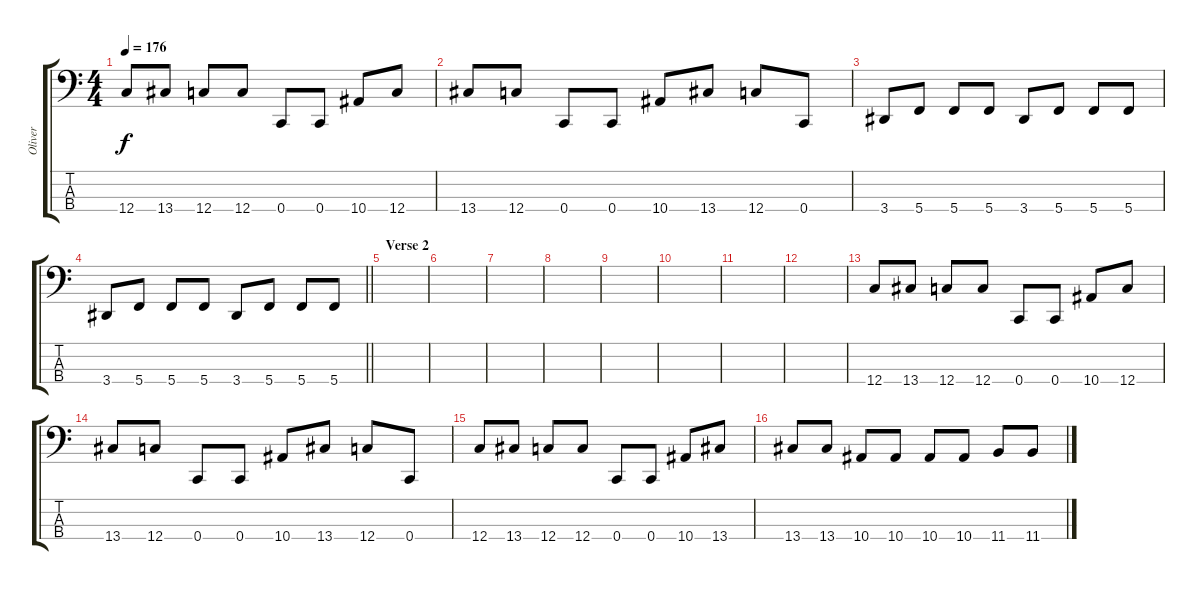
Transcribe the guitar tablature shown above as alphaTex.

\track ("Oliver" "Oliver") {instrument electricbassfinger}
\staff {score tabs}
\tuning (F2 C2 G1 C1) {hide}
\ts (4 4)
\tempo 176
\clef f4
\ks c
12.4.8{dy f} 13.4.8 12.4.8 12.4.8 0.4.8 0.4.8 10.4.8 12.4.8 |
13.4.8 12.4.8 0.4.8 0.4.8 10.4.8 13.4.8 12.4.8 0.4.8 |
3.4.8 5.4.8 5.4.8 5.4.8 3.4.8 5.4.8 5.4.8 5.4.8 |
\barLineRight lightlight
3.4.8 5.4.8 5.4.8 5.4.8 3.4.8 5.4.8 5.4.8 5.4.8 |
\section ("" "Verse 2")
|
|
|
|
|
|
|
|
12.4.8 13.4.8 12.4.8 12.4.8 0.4.8 0.4.8 10.4.8 12.4.8 |
13.4.8 12.4.8 0.4.8 0.4.8 10.4.8 13.4.8 12.4.8 0.4.8 |
12.4.8 13.4.8 12.4.8 12.4.8 0.4.8 0.4.8 10.4.8 13.4.8 |
13.4.8 13.4.8 10.4.8 10.4.8 10.4.8 10.4.8 11.4.8 11.4.8
